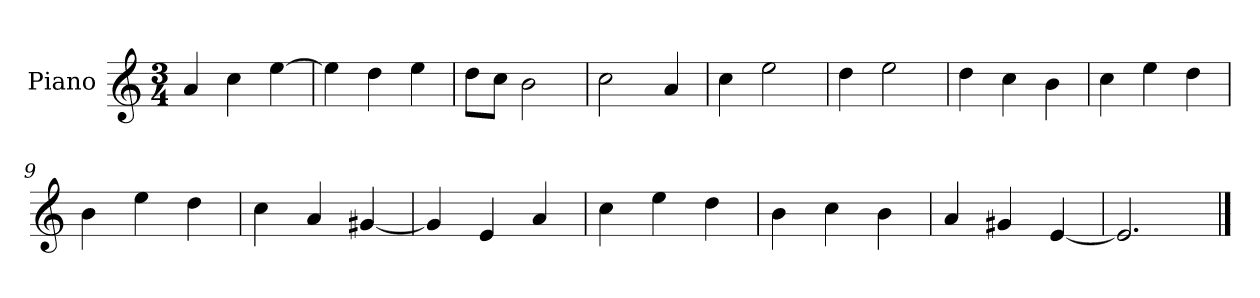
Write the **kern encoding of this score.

**kern
*part1
*staff1
*I"Piano
*I'P-no
*clefG2
*k[]
*M3/4
*MM177
=1
4a/
4cc\
[4ee\
=2
4ee\]
4dd\
4ee\
=3
8dd\L
8cc\J
2b\
=4
2cc\
4a/
=5
4cc\
2ee\
=6
4dd\
2ee\
=7
4dd\
4cc\
4b\
=8
4cc\
4ee\
4dd\
=9
4b\
4ee\
4dd\
=10
4cc\
4a/
[4g#X/
=11
4g#/]
4e/
4a/
!!LO:LB:g=z
=12
4cc\
4ee\
4dd\
=13
4b\
4cc\
4b\
=14
4a/
4g#X/
[4e/
=15
2.e/]
==
*-
